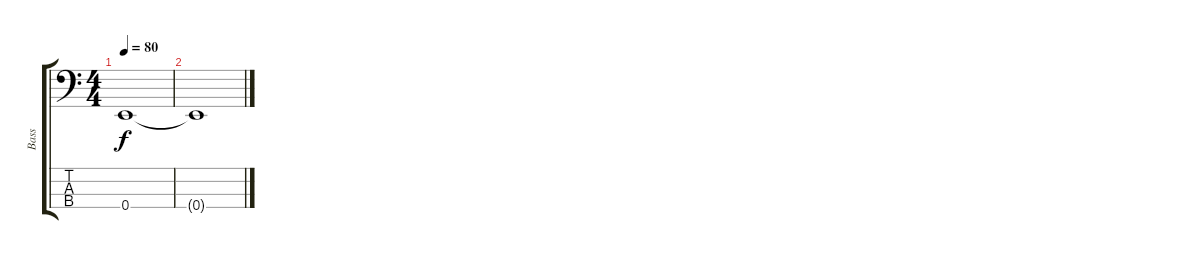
\track ("Bass" "Bass") {instrument electricbassfinger}
\staff {score tabs}
\tuning (G2 D2 A1 E1) {hide}
\ts (4 4)
\tempo 80
\clef f4
\ks c
0.4.1{dy f} |
0.4{t}.1
